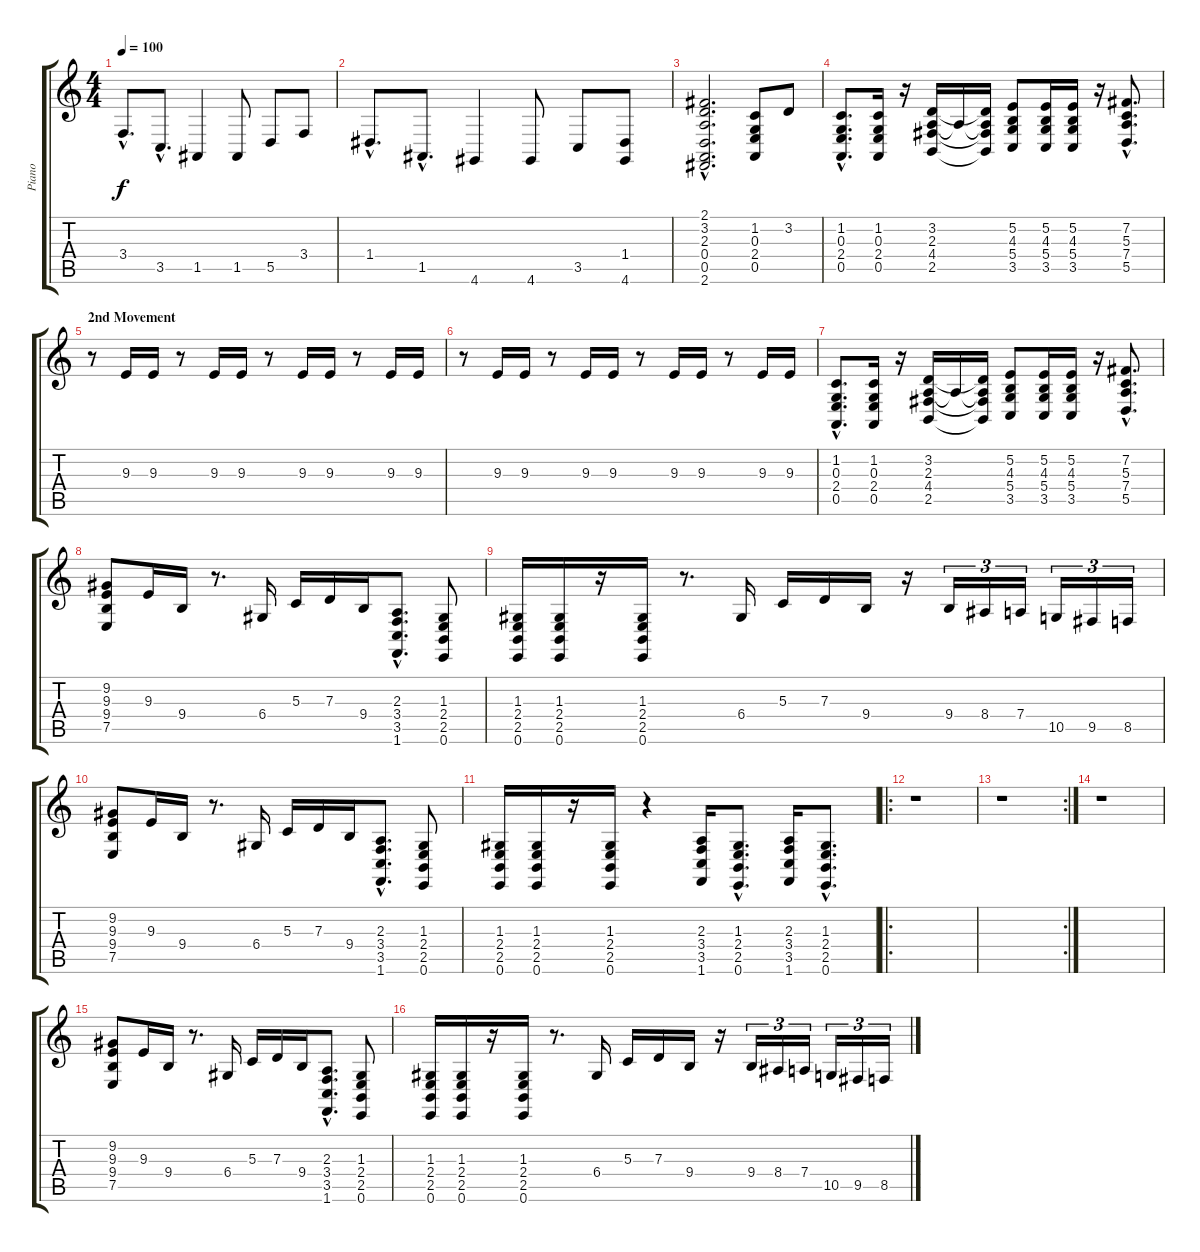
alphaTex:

\track ("Piano" "Piano") {instrument acousticgrandpiano}
\staff {score tabs}
\tuning (E4 B3 G3 D3 A2 E2) {hide}
\ts (4 4)
\tempo 100
\clef g2
\ks c
3.4{hac}.8{d dy f} 3.5{hac}.8{d} 1.5.4 1.5.8 5.5.8 3.4.8 |
1.4{hac}.8{d} 1.5{hac}.8{d} 4.6.4 4.6.8 3.5.8 (1.4 4.6).8 |
(2.1{hac} 3.2{hac} 2.3{hac} 0.4{hac} 0.5{hac} 2.6{hac}).2{d} (1.2 0.3 2.4 0.5).8 3.2.8 |
(1.2{hac} 0.3{hac} 2.4{hac} 0.5{hac}).8{d} (1.2 0.3 2.4 0.5).16 r.16 (3.2 2.3 4.4 2.5).16 2.3{t}.16 (3.2{t} 2.3{t} 4.4{t} 2.5{t}).16 (5.2 4.3 5.4 3.5).8 (5.2 4.3 5.4 3.5).16 (5.2 4.3 5.4 3.5).16 r.16 (7.2{hac} 5.3{hac} 7.4{hac} 5.5{hac}).8{d} |
\section ("" "2nd Movement")
r.8 9.3.16 9.3.16 r.8 9.3.16 9.3.16 r.8 9.3.16 9.3.16 r.8 9.3.16 9.3.16 |
r.8 9.3.16 9.3.16 r.8 9.3.16 9.3.16 r.8 9.3.16 9.3.16 r.8 9.3.16 9.3.16 |
(1.2{hac} 0.3{hac} 2.4{hac} 0.5{hac}).8{d} (1.2 0.3 2.4 0.5).16 r.16 (3.2 2.3 4.4 2.5).16 2.3{t}.16 (3.2{t} 2.3{t} 4.4{t} 2.5{t}).16 (5.2 4.3 5.4 3.5).8 (5.2 4.3 5.4 3.5).16 (5.2 4.3 5.4 3.5).16 r.16 (7.2{hac} 5.3{hac} 7.4{hac} 5.5{hac}).8{d} |
(9.2 9.3 9.4 7.5).8 9.3.16 9.4.16 r.8{d} 6.4.16 5.3.16 7.3.16 9.4.16 (2.3{hac} 3.4{hac} 3.5{hac} 1.6{hac}).8{d} (1.3 2.4 2.5 0.6).8 |
(1.3 2.4 2.5 0.6).16 (1.3 2.4 2.5 0.6).16 r.16 (1.3 2.4 2.5 0.6).16 r.8{d} 6.4.16 5.3.16 7.3.16 9.4.16 r.16 9.4.16{tu (3 2)} 8.4.16{tu (3 2)} 7.4.16{tu (3 2)} 10.5.16{tu (3 2)} 9.5.16{tu (3 2)} 8.5.16{tu (3 2)} |
(9.2 9.3 9.4 7.5).8 9.3.16 9.4.16 r.8{d} 6.4.16 5.3.16 7.3.16 9.4.16 (2.3{hac} 3.4{hac} 3.5{hac} 1.6{hac}).8{d} (1.3 2.4 2.5 0.6).8 |
(1.3 2.4 2.5 0.6).16 (1.3 2.4 2.5 0.6).16 r.16 (1.3 2.4 2.5 0.6).16 r.4 (2.3 3.4 3.5 1.6).16 (1.3{hac} 2.4{hac} 2.5{hac} 0.6{hac}).8{d} (2.3 3.4 3.5 1.6).16 (1.3{hac} 2.4{hac} 2.5{hac} 0.6{hac}).8{d} |
\ro
r.1 |
\rc 2
r.1 |
r.1 |
(9.2 9.3 9.4 7.5).8 9.3.16 9.4.16 r.8{d} 6.4.16 5.3.16 7.3.16 9.4.16 (2.3{hac} 3.4{hac} 3.5{hac} 1.6{hac}).8{d} (1.3 2.4 2.5 0.6).8 |
(1.3 2.4 2.5 0.6).16 (1.3 2.4 2.5 0.6).16 r.16 (1.3 2.4 2.5 0.6).16 r.8{d} 6.4.16 5.3.16 7.3.16 9.4.16 r.16 9.4.16{tu (3 2)} 8.4.16{tu (3 2)} 7.4.16{tu (3 2)} 10.5.16{tu (3 2)} 9.5.16{tu (3 2)} 8.5.16{tu (3 2)}
